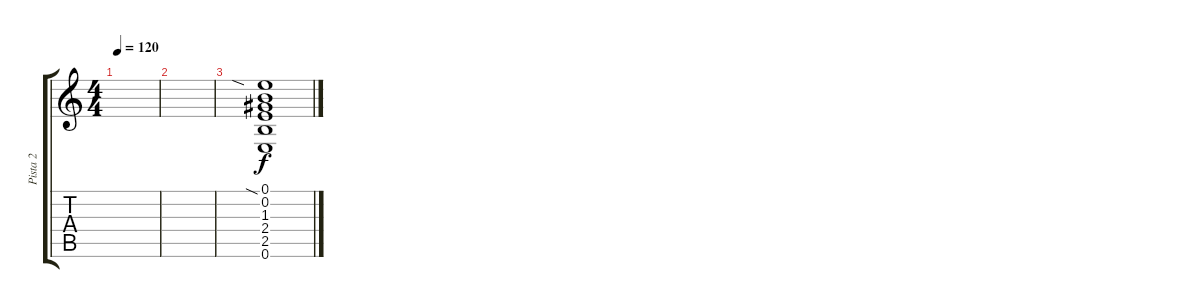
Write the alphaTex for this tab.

\track ("Pista 2" "Pista 2") {instrument overdrivenguitar}
\staff {score tabs}
\tuning (E4 B3 G3 D3 A2 E2) {hide}
\ts (4 4)
\tempo 120
\clef g2
\ks c
|
|
(0.1{sia} 0.2 1.3 2.4 2.5 0.6).1
